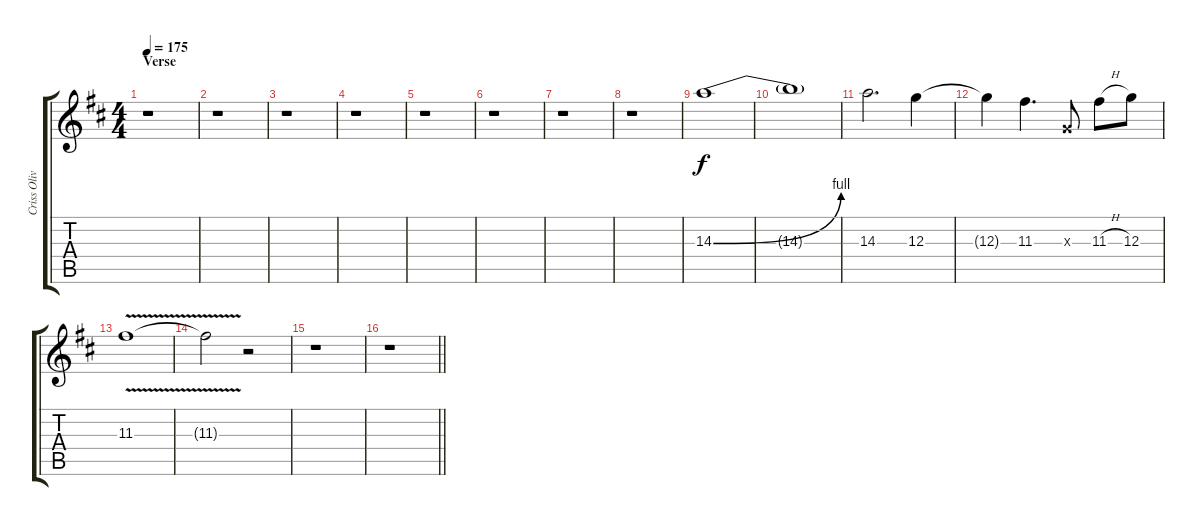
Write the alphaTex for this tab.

\track ("Criss Oliva (lead)" "Criss Oliv") {instrument distortionguitar}
\staff {score tabs}
\tuning (E4 B3 G3 D3 A2 E2) {hide}
\ts (4 4)
\section ("" "Verse")
\tempo 175
\clef g2
\ks bminor
r.1{dy f} |
r.1 |
r.1 |
r.1 |
r.1 |
r.1 |
r.1 |
r.1 |
14.3{be (bend 0 0 60 4)}.1 |
14.3{t}.1 |
14.3.2{d} 12.3.4 |
12.3{t}.4 11.3.4{d} 0.3{x}.8 11.3{h}.8 12.3.8 |
11.3{v}.1 |
11.3{t}.2 r.2 |
r.1 |
\barLineRight lightlight
r.1
